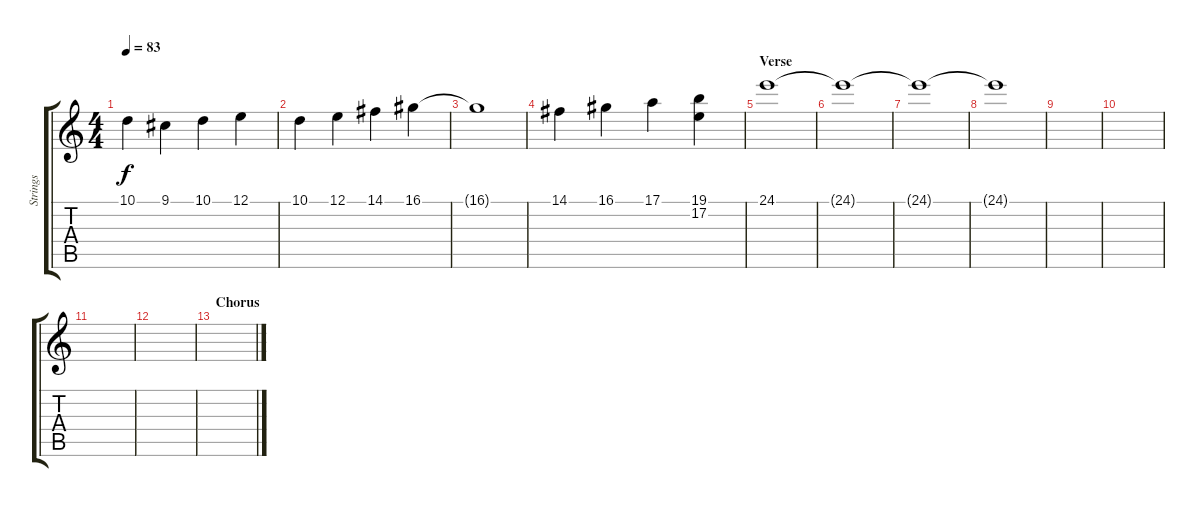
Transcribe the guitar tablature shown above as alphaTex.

\track ("Strings" "Strings") {instrument stringensemble1}
\staff {score tabs}
\tuning (E4 B3 G3 D3 A2 E2) {hide}
\ts (4 4)
\tempo 83
\clef g2
\ks c
10.1.4{dy f} 9.1.4 10.1.4 12.1.4 |
10.1.4 12.1.4 14.1.4 16.1.4 |
16.1{t}.1 |
14.1.4 16.1.4 17.1.4 (19.1 17.2).4 |
\section ("" "Verse")
24.1.1{volume 0} |
24.1{t}.1 |
24.1{t}.1 |
24.1{t}.1{volume 0} |
|
|
|
|
\section ("" "Chorus")
